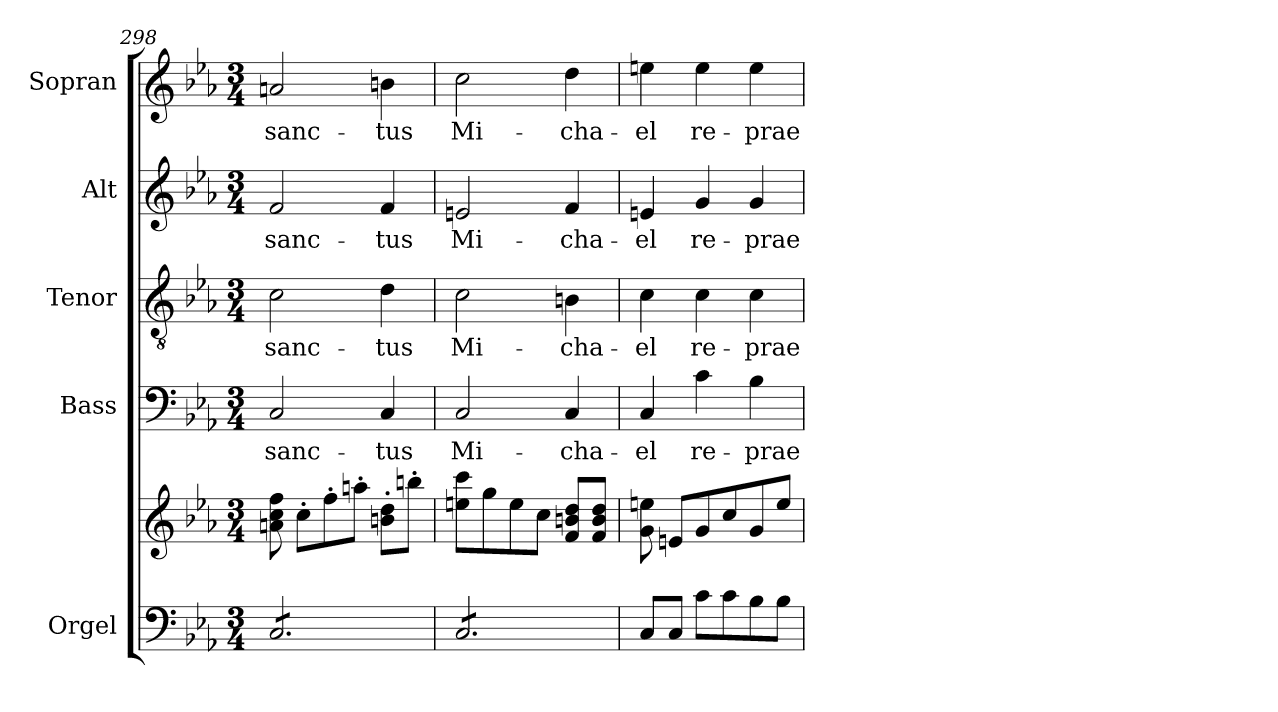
**kern	**kern	**kern	**text	**kern	**text	**kern	**text	**kern	**text
*part5	*part5	*part4	*part4	*part3	*part3	*part2	*part2	*part1	*part1
*staff6	*staff5	*staff4	*staff4	*staff3	*staff3	*staff2	*staff2	*staff1	*staff1
*I"Orgel	*	*I"Bass	*	*I"Tenor	*	*I"Alt	*	*I"Sopran	*
*I'Org.	*	*I'B.	*	*I'T.	*	*I'A.	*	*I'S.	*
*clefF4	*clefG2	*clefF4	*	*clefGv2	*	*clefG2	*	*clefG2	*
*k[b-e-a-]	*k[b-e-a-]	*k[b-e-a-]	*	*k[b-e-a-]	*	*k[b-e-a-]	*	*k[b-e-a-]	*
*E-:	*E-:	*E-:	*	*E-:	*	*E-:	*	*E-:	*
*M3/4	*M3/4	*M3/4	*	*M3/4	*	*M3/4	*	*M3/4	*
=298	=298	=298	=298	=298	=298	=298	=298	=298	=298
!	!	!	!LO:LY:b	!	!LO:LY:b	!	!LO:LY:b	!	!LO:LY:b
*tremolo	*	*	*	*	*	*	*	*	*
8C/L	8an\ 8cc\ 8ff\	2C/	sanc-	2c\	sanc-	2f/	sanc-	2an/	sanc-
8C/	8cc'>\L	.	.	.	.	.	.	.	.
8C/	8ff'>\	.	.	.	.	.	.	.	.
8C/	8aan'>\J	.	.	.	.	.	.	.	.
!	!	!	!LO:LY:b	!	!LO:LY:b	!	!LO:LY:b	!	!LO:LY:b
8C/	8bn\'> 8dd\'>L	4C/	-tus	4d\	-tus	4f/	-tus	4bn\	-tus
8C/J	8bbn'>\J	.	.	.	.	.	.	.	.
!!LO:LB:g=z
=299	=299	=299	=299	=299	=299	=299	=299	=299	=299
!	!	!	!LO:LY:b	!	!LO:LY:b	!	!LO:LY:b	!	!LO:LY:b
8C/L	8een\ 8ccc\L	2C/	Mi-	2c\	Mi-	2en/	Mi-	2cc\	Mi-
8C/	8gg\	.	.	.	.	.	.	.	.
8C/	8ee\	.	.	.	.	.	.	.	.
8C/	8cc\J	.	.	.	.	.	.	.	.
!	!	!	!LO:LY:b	!	!LO:LY:b	!	!LO:LY:b	!	!LO:LY:b
8C/	8f/ 8bn/ 8dd/L	4C/	-cha-	4Bn\	-cha-	4f/	-cha-	4dd\	-cha-
8C/J	8f/ 8b/ 8dd/J	.	.	.	.	.	.	.	.
*Xtremolo	*	*	*	*	*	*	*	*	*
=300	=300	=300	=300	=300	=300	=300	=300	=300	=300
!	!	!	!LO:LY:b	!	!LO:LY:b	!	!LO:LY:b	!	!LO:LY:b
8C/L	8g\ 8een\	4C/	-el	4c\	-el	4en/	-el	4een\	-el
8C/J	8en/L	.	.	.	.	.	.	.	.
!	!	!	!LO:LY:b	!	!LO:LY:b	!	!LO:LY:b	!	!LO:LY:b
8c\L	8g/	4c\	re-	4c\	re-	4g/	re-	4ee\	re-
8c\	8cc/	.	.	.	.	.	.	.	.
!	!	!	!LO:LY:b	!	!LO:LY:b	!	!LO:LY:b	!	!LO:LY:b
8B-\	8g/	4B-\	-prae-	4c\	-prae-	4g/	-prae-	4ee\	-prae-
8B-\J	8ee/J	.	.	.	.	.	.	.	.
=	=	=	=	=	=	=	=	=	=
*-	*-	*-	*-	*-	*-	*-	*-	*-	*-
